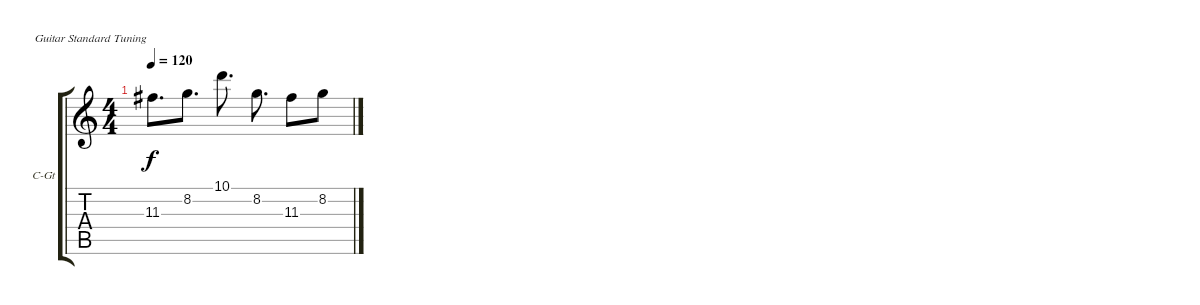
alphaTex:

\bracketExtendMode groupsimilarinstruments
\firstSystemTrackNameOrientation horizontal
\otherSystemsTrackNameOrientation horizontal
\track ("Crean Guitar" "C-Gt") {instrument electricguitarclean}
\staff {score tabs}
\tuning (E4 B3 G3 D3 A2 E2)
\ts (4 4)
\tempo 120
\clef g2
\scale
0.333333
\ks c
11.3.8{d dy f} 8.2.8{d} 10.1.8{d} 8.2.8{d} 11.3.8 8.2.8 |
\scale
0.333333 |
\scale
0.333333 |
\scale
0.333333 |
\scale
0.333333 |
\scale
0.333333 |
\scale
0.333333 |
\scale
0.333333 |
\scale
0.333333 |
\scale
0.333333 |
\scale
0.333333 |
\scale
0.333333 |
\scale
0.333333 |
\scale
0.333333 |
\scale
0.333333 |
\scale
0.333333
